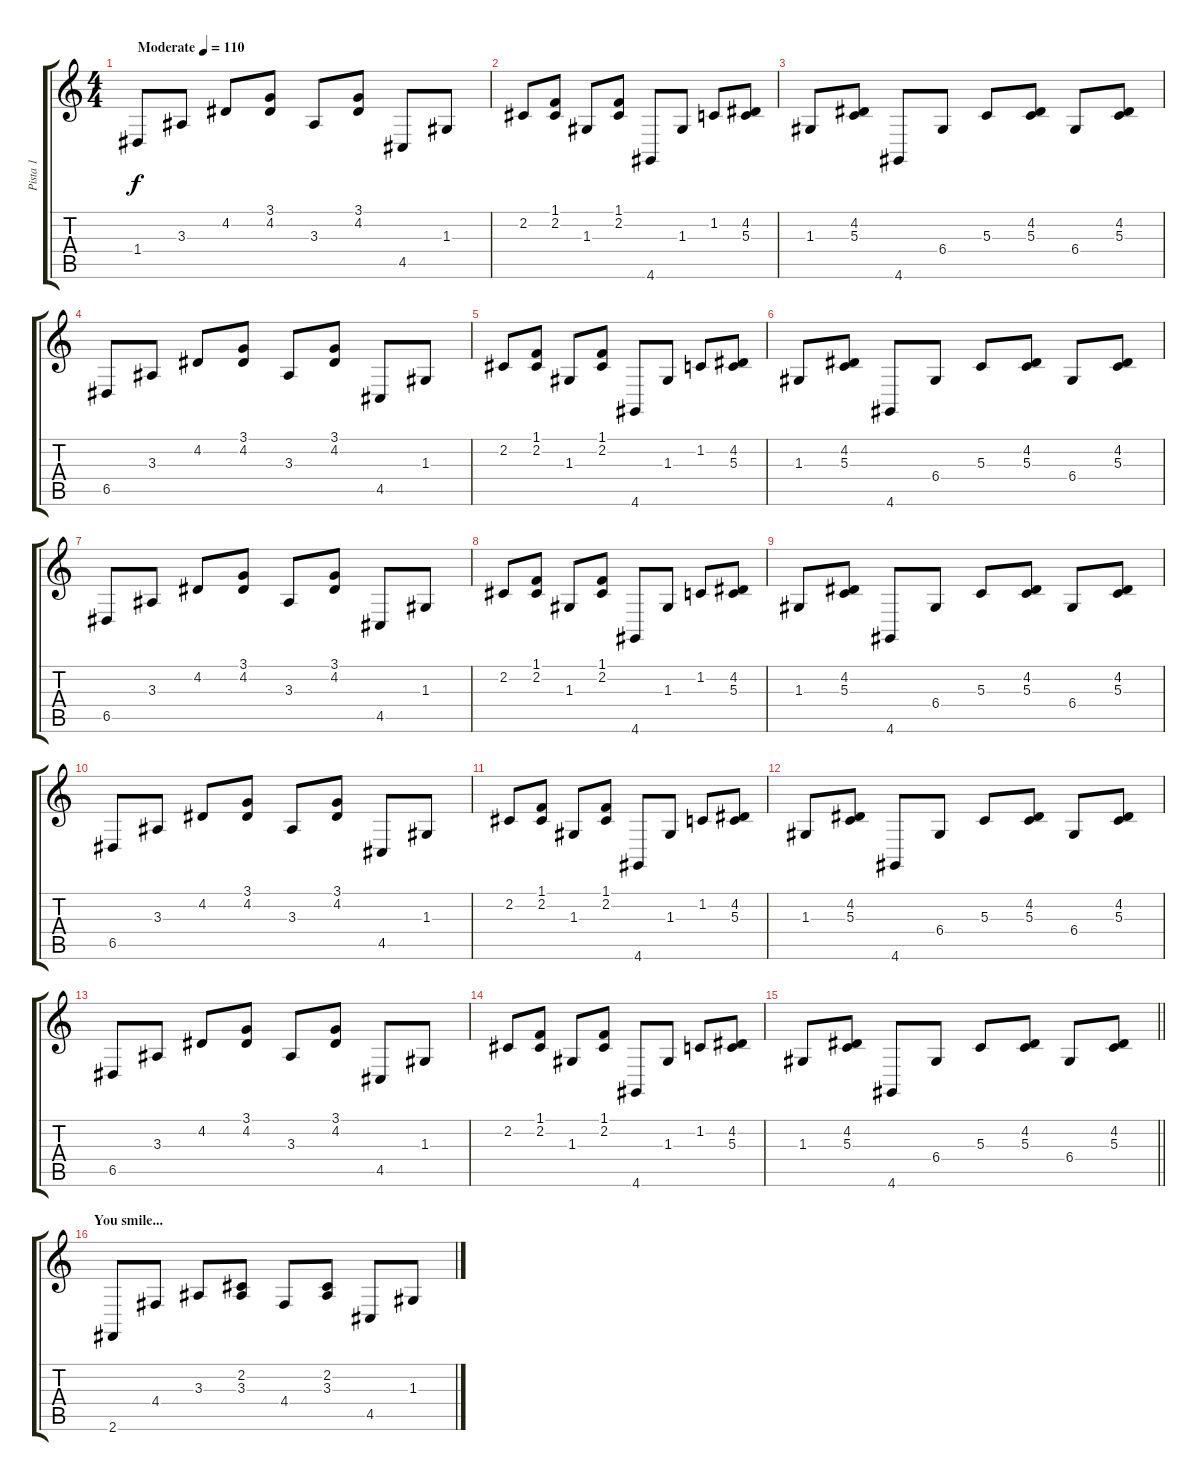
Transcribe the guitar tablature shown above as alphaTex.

\track ("Pista 1" "Pista 1") {instrument acousticgrandpiano}
\staff {score tabs}
\tuning (E4 B3 G3 D3 A2 E2) {hide}
\ts (4 4)
\tempo (110 "Moderate")
\clef g2
\ks c
1.4.8{dy f instrument acousticgrandpiano} 3.3.8 4.2.8 (3.1 4.2).8 3.3.8 (3.1 4.2).8 4.5.8 1.3.8 |
2.2.8 (1.1 2.2).8 1.3.8 (1.1 2.2).8 4.6.8 1.3.8 1.2.8 (4.2 5.3).8 |
1.3.8 (4.2 5.3).8 4.6.8 6.4.8 5.3.8 (4.2 5.3).8 6.4.8 (4.2 5.3).8 |
6.5.8 3.3.8 4.2.8 (3.1 4.2).8 3.3.8 (3.1 4.2).8 4.5.8 1.3.8 |
2.2.8 (1.1 2.2).8 1.3.8 (1.1 2.2).8 4.6.8 1.3.8 1.2.8 (4.2 5.3).8 |
1.3.8 (4.2 5.3).8 4.6.8 6.4.8 5.3.8 (4.2 5.3).8 6.4.8 (4.2 5.3).8 |
6.5.8 3.3.8 4.2.8 (3.1 4.2).8 3.3.8 (3.1 4.2).8 4.5.8 1.3.8 |
2.2.8 (1.1 2.2).8 1.3.8 (1.1 2.2).8 4.6.8 1.3.8 1.2.8 (4.2 5.3).8 |
1.3.8 (4.2 5.3).8 4.6.8 6.4.8 5.3.8 (4.2 5.3).8 6.4.8 (4.2 5.3).8 |
6.5.8 3.3.8 4.2.8 (3.1 4.2).8 3.3.8 (3.1 4.2).8 4.5.8 1.3.8 |
2.2.8 (1.1 2.2).8 1.3.8 (1.1 2.2).8 4.6.8 1.3.8 1.2.8 (4.2 5.3).8 |
1.3.8 (4.2 5.3).8 4.6.8 6.4.8 5.3.8 (4.2 5.3).8 6.4.8 (4.2 5.3).8 |
6.5.8 3.3.8 4.2.8 (3.1 4.2).8 3.3.8 (3.1 4.2).8 4.5.8 1.3.8 |
2.2.8 (1.1 2.2).8 1.3.8 (1.1 2.2).8 4.6.8 1.3.8 1.2.8 (4.2 5.3).8 |
\barLineRight lightlight
1.3.8 (4.2 5.3).8 4.6.8 6.4.8 5.3.8 (4.2 5.3).8 6.4.8 (4.2 5.3).8 |
\section ("" "You smile...")
2.6.8 4.4.8 3.3.8 (2.2 3.3).8 4.4.8 (2.2 3.3).8 4.5.8 1.3.8
